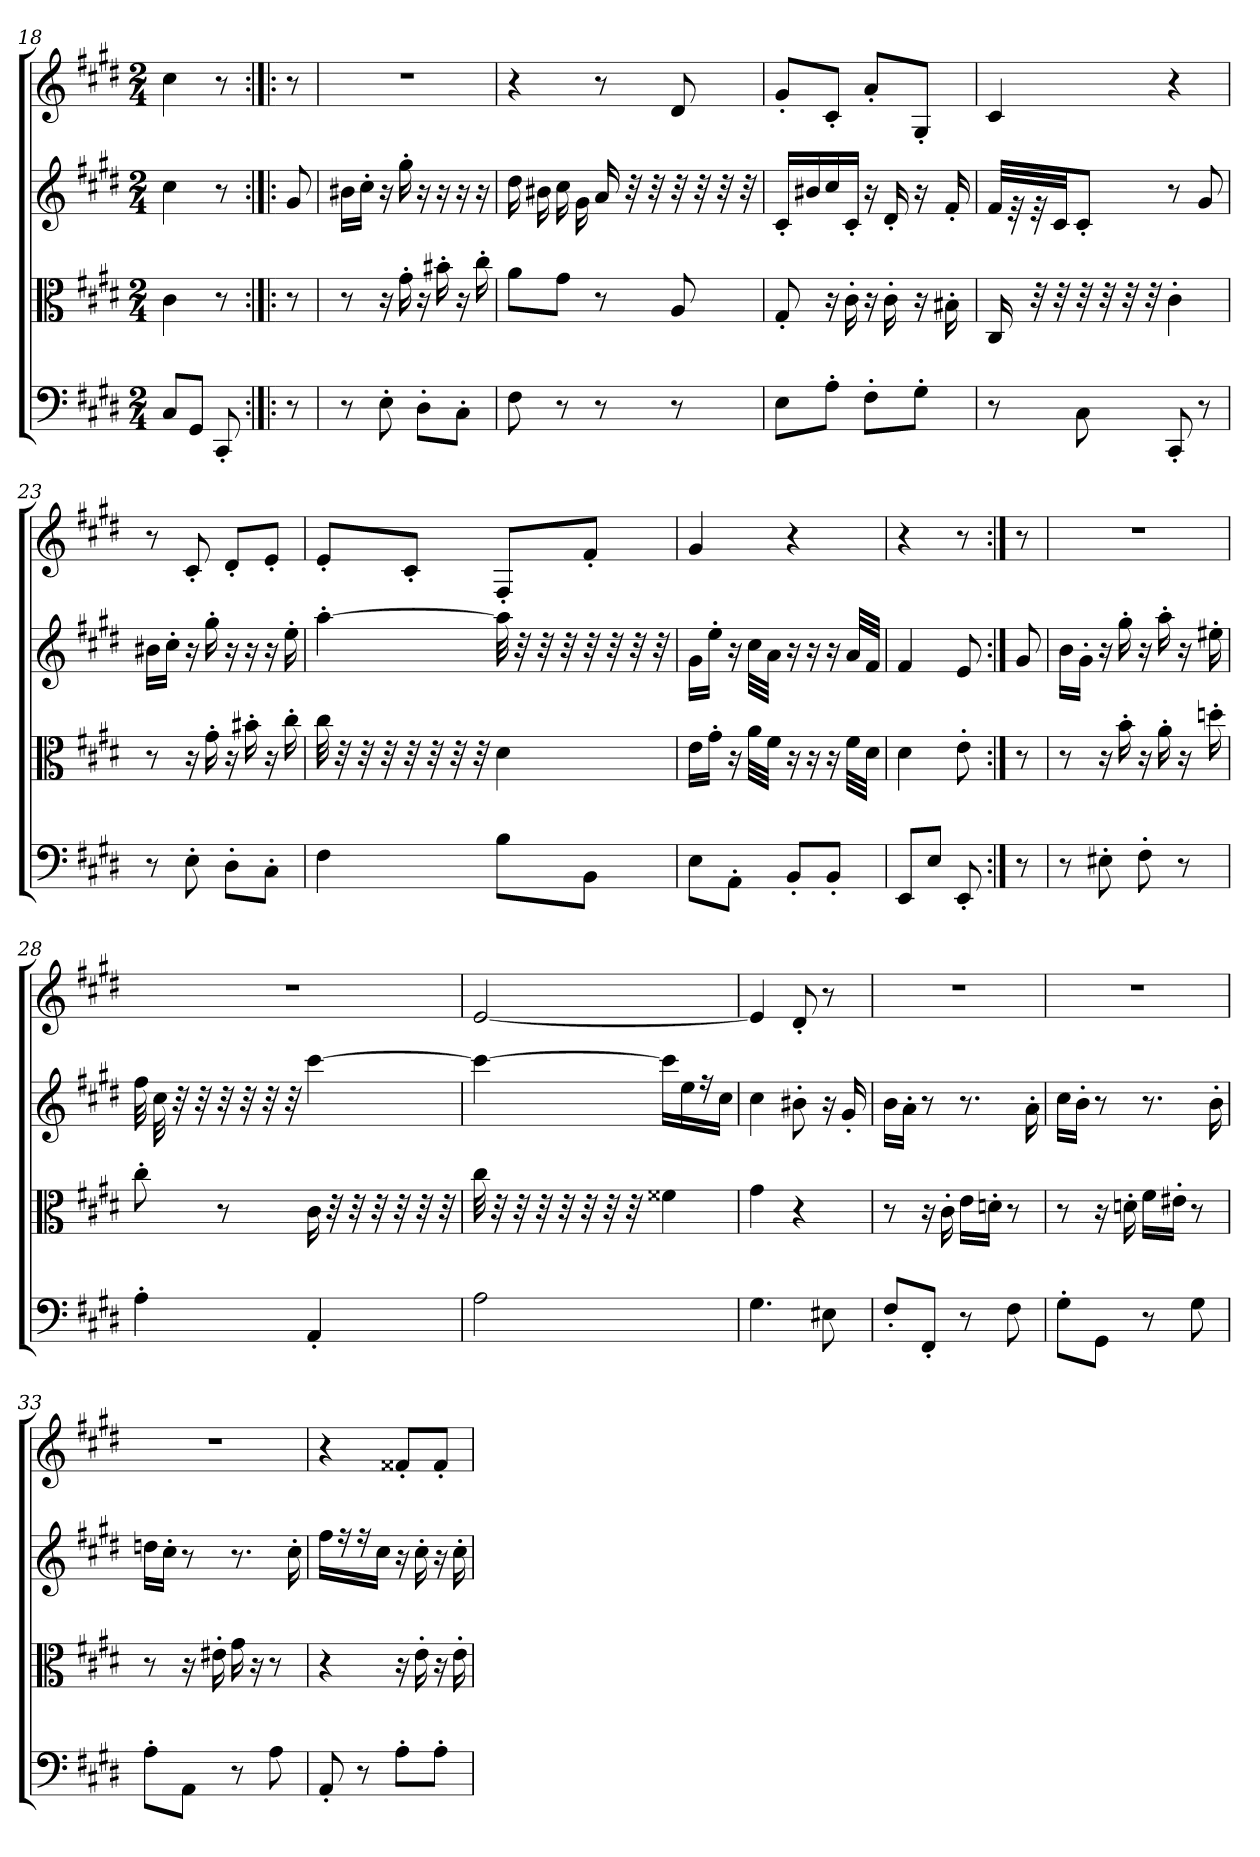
**kern	**kern	**kern	**kern
*part4	*part3	*part2	*part1
*staff4	*staff3	*staff2	*staff1
*clefF4	*clefC3	*clefG2	*clefG2
*k[f#c#g#d#]	*k[f#c#g#d#]	*k[f#c#g#d#]	*k[f#c#g#d#]
*c#:	*c#:	*c#:	*c#:
*M2/4	*M2/4	*M2/4	*M2/4
=18	=18	=18	=18
8C#/L	4c#\	4cc#\	4cc#\
8GG#/J	.	.	.
8CC#'/	8r	8r	8r
=:|!|:	=:|!|:	=:|!|:	=:|!|:
8r	8r	8g#/	8r
=19	=19	=19	=19
8r	8r	16b#X\LL	2r
.	.	16cc#'\JJ	.
8E'\	16r	16r	.
.	16g#'\	16gg#'\	.
8D#'\L	16r	16r	.
.	16b#X'\	16r	.
8C#'\J	16r	16r	.
.	16cc#'\	16r	.
=20	=20	=20	=20
8F#\	8a\L	16dd#\	4r
.	.	16b#X\	.
8r	8g#\J	16cc#\	.
.	.	16g#\	.
8r	8r	16a/	8r
.	.	32r	.
.	.	32r	.
8r	8A/	32r	8d#/
.	.	32r	.
.	.	32r	.
.	.	32r	.
=21	=21	=21	=21
8E\L	8G#'/	16c#'/LL	8g#'/L
.	.	16b#X/	.
8A'\J	16r	16cc#/	8c#'/J
.	16c#'\	16c#'/JJ	.
8F#'\L	16r	16r	8a'/L
.	16c#'\	16d#'/	.
8G#'\J	16r	16r	8G#'/J
.	16B#X'\	16f#'/	.
=22	=22	=22	=22
8r	16C#/	32f#/LLL	4c#/
.	.	32r	.
.	32r	32r	.
.	32r	32c#/JJ	.
8C#\	32r	8c#'/J	.
.	32r	.	.
.	32r	.	.
.	32r	.	.
8CC#'/	4c#'\	8r	4r
8r	.	8g#/	.
=23	=23	=23	=23
8r	8r	16b#X\LL	8r
.	.	16cc#'\JJ	.
8E'\	16r	16r	8c#'/
.	16g#'\	16gg#'\	.
8D#'\L	16r	16r	8d#'/L
.	16b#X'\	16r	.
8C#'\J	16r	16r	8e'/J
.	16cc#'\	16ee'\	.
=24	=24	=24	=24
4F#\	32cc#\	[4aa'\	8e'/L
.	32r	.	.
.	32r	.	.
.	32r	.	.
.	32r	.	8c#'/J
.	32r	.	.
.	32r	.	.
.	32r	.	.
8B\L	4d#\	32aa\]	8F#'/L
.	.	32r	.
.	.	32r	.
.	.	32r	.
8BB\J	.	32r	8f#'/J
.	.	32r	.
.	.	32r	.
.	.	32r	.
=25	=25	=25	=25
8E\L	16e\LL	16g#\LL	4g#/
.	16g#'\JJ	16ee'\JJ	.
8AA'\J	16r	16r	.
.	32a\LLL	32cc#\LLL	.
.	32f#\JJJ	32a\JJJ	.
8BB'/L	16r	16r	4r
.	16r	16r	.
8BB'/J	16r	16r	.
.	32f#\LLL	32a/LLL	.
.	32d#\JJJ	32f#/JJJ	.
=26	=26	=26	=26
8EE/L	4d#\	4f#/	4r
8E/J	.	.	.
8EE'/	8e'\	8e/	8r
=:|!	=:|!	=:|!	=:|!
8r	8r	8g#/	8r
=27	=27	=27	=27
8r	8r	16b\LL	2r
.	.	16g#'\JJ	.
8E#X'\	16r	16r	.
.	16b'\	16gg#'\	.
8F#'\	16r	16r	.
.	16a'\	16aa'\	.
8r	16r	16r	.
.	16ddn'\	16ee#X'\	.
=28	=28	=28	=28
4A'\	8cc#'\	32ff#\	2r
.	.	32cc#\	.
.	.	32r	.
.	.	32r	.
.	8r	32r	.
.	.	32r	.
.	.	32r	.
.	.	32r	.
4AA'/	16c#\	[4ccc#\	.
.	32r	.	.
.	32r	.	.
.	32r	.	.
.	32r	.	.
.	32r	.	.
.	32r	.	.
=29	=29	=29	=29
2A\	32cc#\	4ccc#\_	[2e/
.	32r	.	.
.	32r	.	.
.	32r	.	.
.	32r	.	.
.	32r	.	.
.	32r	.	.
.	32r	.	.
.	4f##X\	16ccc#\LL]	.
.	.	16ee\	.
.	.	16r	.
.	.	16cc#\JJ	.
=30	=30	=30	=30
4.G#\	4g#\	4cc#\	4e/]
.	4r	8b#X'\	8d#'/
8E#X\	.	16r	8r
.	.	16g#'/	.
=31	=31	=31	=31
8F#'/L	8r	16b\LL	2r
.	.	16a'\JJ	.
8FF#'/J	16r	8r	.
.	16c#'\	.	.
8r	16e\LL	8.r	.
.	16dn'\JJ	.	.
8F#\	8r	.	.
.	.	16a'\	.
=32	=32	=32	=32
8G#'\L	8r	16cc#\LL	2r
.	.	16b'\JJ	.
8GG#\J	16r	8r	.
.	16dn'\	.	.
8r	16f#\LL	8.r	.
.	16e#X'\JJ	.	.
8G#\	8r	.	.
.	.	16b'\	.
=33	=33	=33	=33
8A'\L	8r	16ddn\LL	2r
.	.	16cc#'\JJ	.
8AA\J	16r	8r	.
.	16e#X'\	.	.
8r	16g#\	8.r	.
.	16r	.	.
8A\	8r	.	.
.	.	16cc#'\	.
=34	=34	=34	=34
8AA'/	4r	16ff#\LL	4r
.	.	16r	.
8r	.	16r	.
.	.	16cc#\JJ	.
8A'\L	16r	16r	8f##X'/L
.	16e'\	16cc#'\	.
8A'\J	16r	16r	8f##'/J
.	16e'\	16cc#'\	.
=	=	=	=
*-	*-	*-	*-
